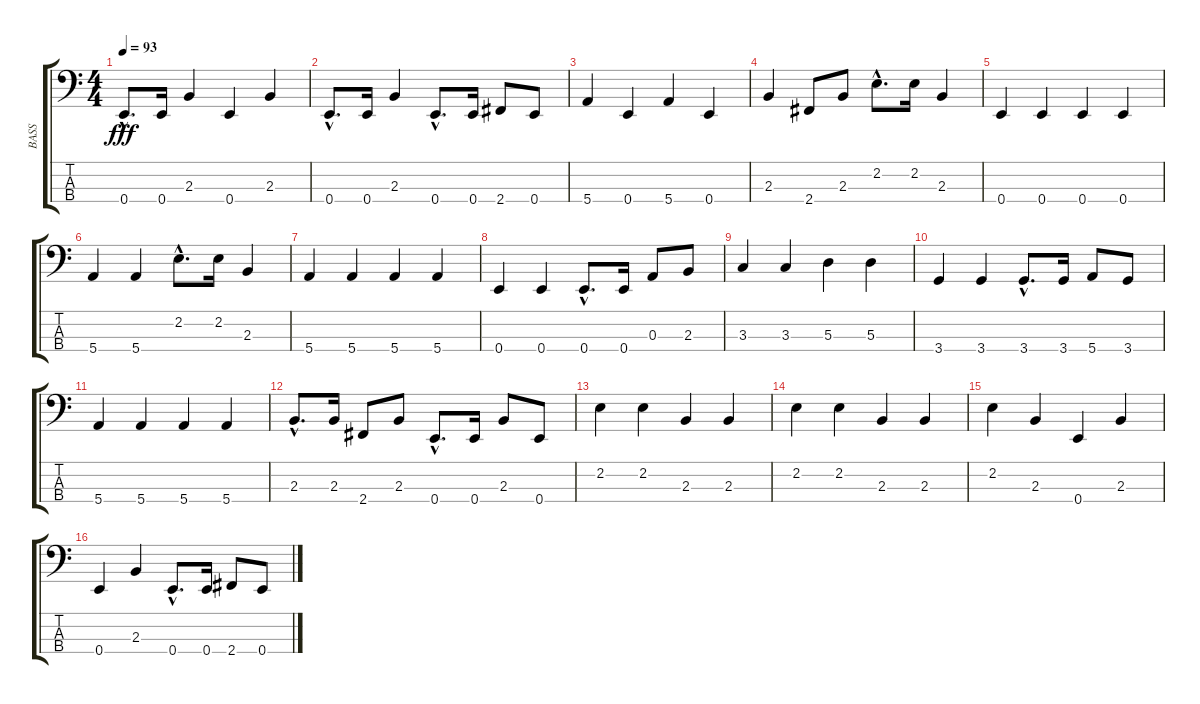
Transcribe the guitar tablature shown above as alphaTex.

\track ("BASS" "BASS") {instrument electricbasspick}
\staff {score tabs}
\tuning (G2 D2 A1 E1) {hide}
\ts (4 4)
\tempo 93
\clef f4
\ks c
0.4{hac}.8{d dy fff} 0.4.16 2.3.4 0.4.4 2.3.4 |
0.4{hac}.8{d} 0.4.16 2.3.4 0.4{hac}.8{d} 0.4.16 2.4.8 0.4.8 |
5.4.4 0.4.4 5.4.4 0.4.4 |
2.3.4 2.4.8 2.3.8 2.2{hac}.8{d} 2.2.16 2.3.4 |
0.4.4 0.4.4 0.4.4 0.4.4 |
5.4.4 5.4.4 2.2{hac}.8{d} 2.2.16 2.3.4 |
5.4.4 5.4.4 5.4.4 5.4.4 |
0.4.4 0.4.4 0.4{hac}.8{d} 0.4.16 0.3.8 2.3.8 |
3.3.4 3.3.4 5.3.4 5.3.4 |
3.4.4 3.4.4 3.4{hac}.8{d} 3.4.16 5.4.8 3.4.8 |
5.4.4 5.4.4 5.4.4 5.4.4 |
2.3{hac}.8{d} 2.3.16 2.4.8 2.3.8 0.4{hac}.8{d} 0.4.16 2.3.8 0.4.8 |
2.2.4 2.2.4 2.3.4 2.3.4 |
2.2.4 2.2.4 2.3.4 2.3.4 |
2.2.4 2.3.4 0.4.4 2.3.4 |
0.4.4 2.3.4 0.4{hac}.8{d} 0.4.16 2.4.8 0.4.8
